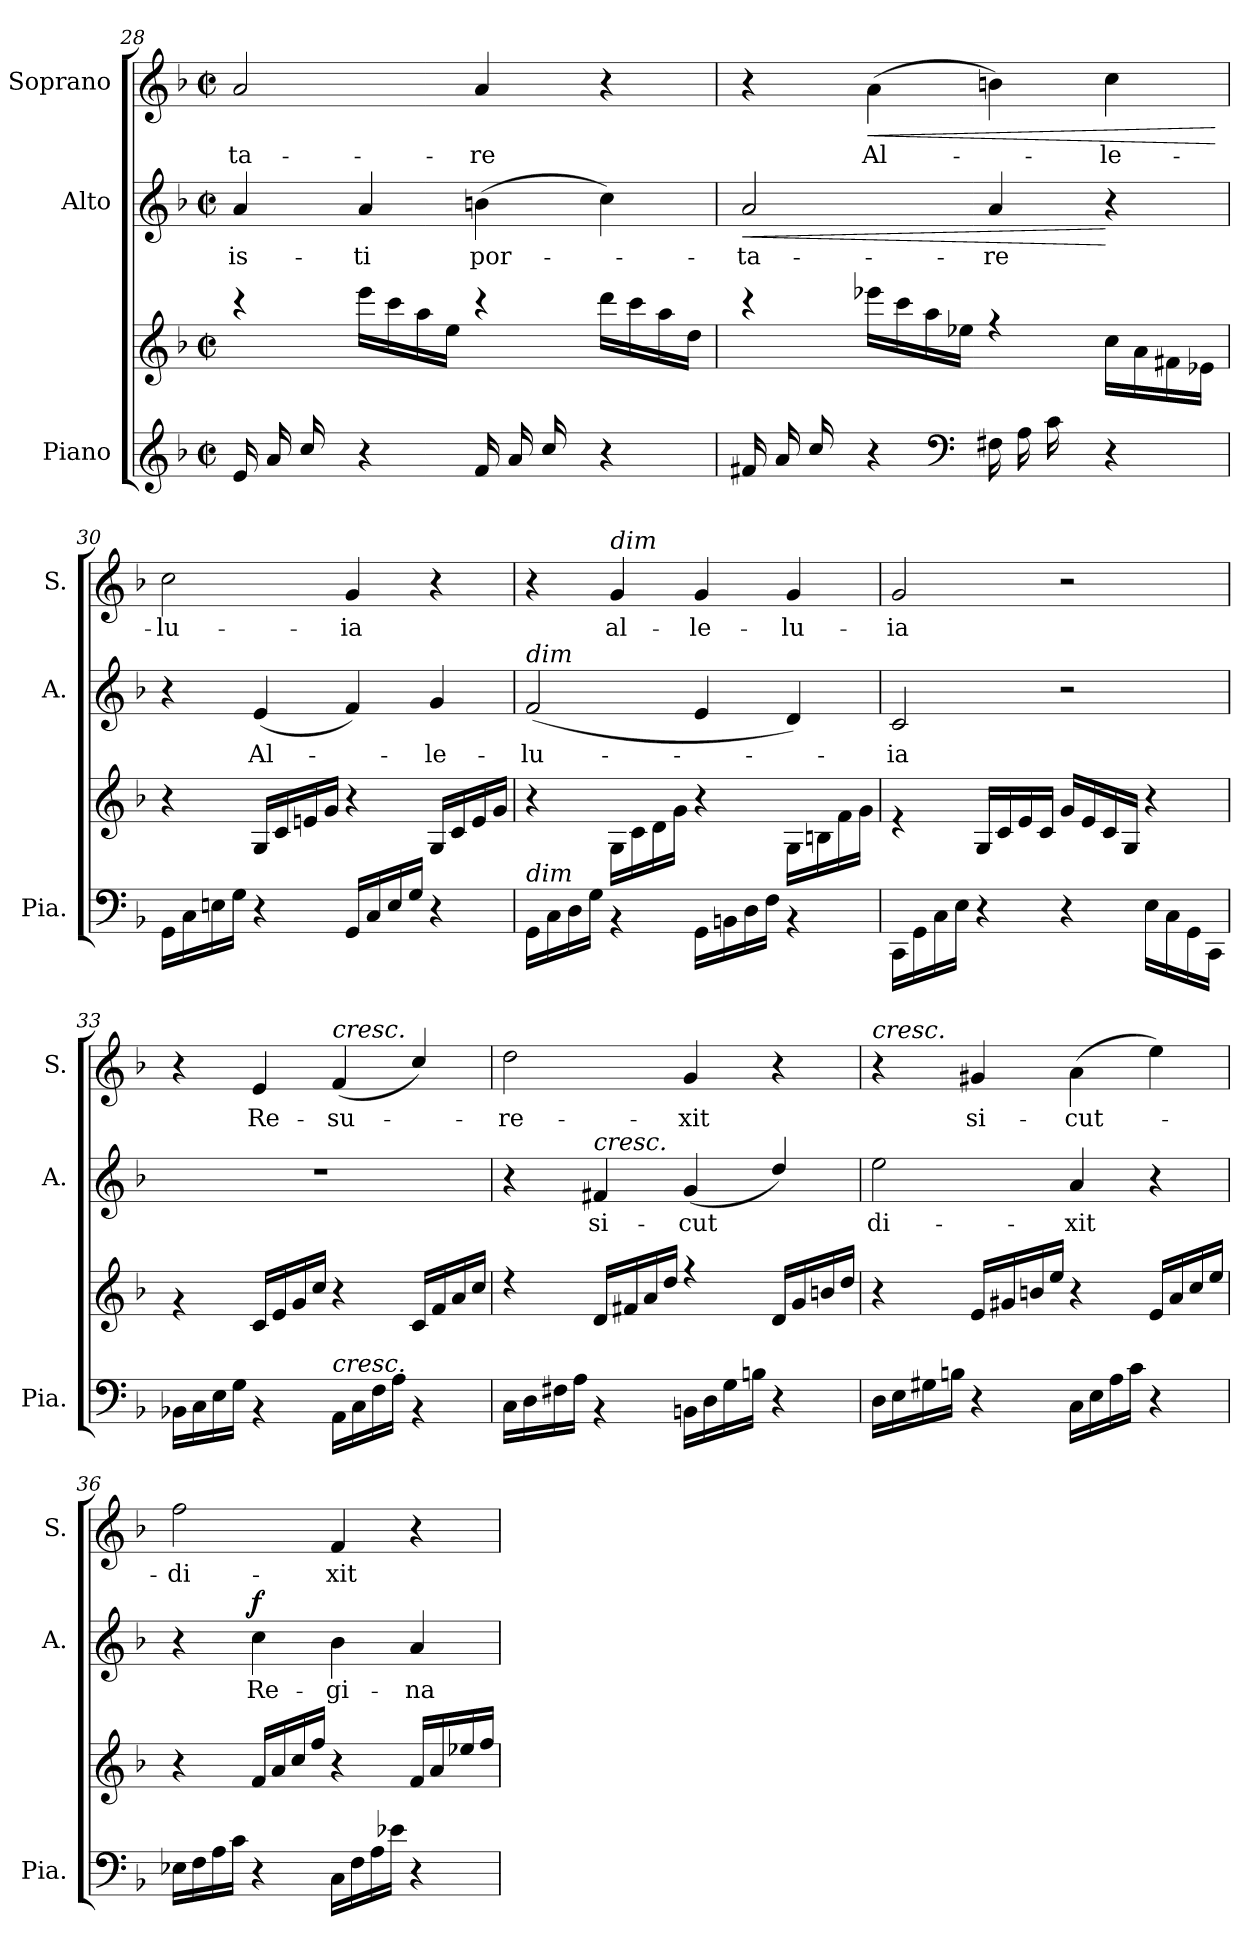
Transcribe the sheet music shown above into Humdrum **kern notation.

**kern	**kern	**kern	**text	**dynam	**kern	**text	**dynam
*part3	*part3	*part2	*part2	*part2	*part1	*part1	*part1
*staff4	*staff3	*staff2	*staff2	*staff2	*staff1	*staff1	*staff1
*I"Piano	*	*I"Alto	*	*	*I"Soprano	*	*
*I'Pia.	*	*I'A.	*	*	*I'S.	*	*
!!LO:PB:g=z
*clefG2	*clefG2	*clefG2	*	*	*clefG2	*	*
*k[b-]	*k[b-]	*k[b-]	*	*	*k[b-]	*	*
*M2/2	*M2/2	*M2/2	*	*	*M2/2	*	*
*met(c|)	*met(c|)	*met(c|)	*	*	*met(c|)	*	*
=28	=28	=28	=28	=28	=28	=28	=28
*	*^	*	*	*	*	*	*
!	!	!	!	!LO:LY:b	!	!	!LO:LY:b	!
16e/LL	4r	8.ryy	4a/	-is-	.	2a/	-ta-	.
16a/	.	.	.	.	.	.	.	.
16cc/	.	.	.	.	.	.	.	.
16ryy	.	16ee\JJ	.	.	.	.	.	.
!	!	!	!	!LO:LY:b	!	!	!	!
4r	16eee\LL	4..ryy	4a/	-ti	.	.	.	.
.	16ccc\	.	.	.	.	.	.	.
.	16aa\	.	.	.	.	.	.	.
.	16ee\JJ	.	.	.	.	.	.	.
!	!	!	!	!LO:LY:b	!	!	!LO:LY:b	!
16f/LL	4r	.	(>4bn\	por-	.	4a/	-re	.
16a/	.	.	.	.	.	.	.	.
16cc/	.	.	.	.	.	.	.	.
16ryy	.	16dd\JJ	.	.	.	.	.	.
4r	16ddd\LL	4ryy	4cc\)	.	.	4r	.	.
.	16ccc\	.	.	.	.	.	.	.
.	16aa\	.	.	.	.	.	.	.
.	16dd\JJ	.	.	.	.	.	.	.
=29	=29	=29	=29	=29	=29	=29	=29	=29
!	!	!	!	!LO:LY:b	!LO:HP:b	!	!	!
16f#X/LL	4r	8.ryy	2a/	-ta-	<	4r	.	.
16a/	.	.	.	.	.	.	.	.
16cc/	.	.	.	.	.	.	.	.
16ryy	.	16ee-X\JJ	.	.	.	.	.	.
!	!	!	!	!	!	!	!LO:LY:b	!LO:HP:b
4r	16eee-X\LL	4..ryy	.	.	.	(>4a\	Al-	<
.	16ccc\	.	.	.	.	.	.	.
.	16aa\	.	.	.	.	.	.	.
*clefF4	*	*	*	*	*	*	*	*
.	16ee-X\JJ	.	.	.	.	.	.	.
!	!	!	!	!LO:LY:b	!	!	!	!
16F#X\LL	4r	.	4a/	-re	.	4bn\)	.	.
16A\	.	.	.	.	.	.	.	.
16c\	.	.	.	.	.	.	.	.
16ryy	.	16e-X\JJ	.	.	.	.	.	.
!	!	!	!	!	!	!	!LO:LY:b	!
4r	16cc\LL	4ryy	4r	.	[	4cc\	-le-	.
.	16a\	.	.	.	.	.	.	.
.	16f#X\	.	.	.	.	.	.	.
.	16e-X\JJ	.	.	.	.	.	.	.
*	*v	*v	*	*	*	*	*	*
.	.	.	.	.	.	.	[
!!LO:LB:g=z
=30	=30	=30	=30	=30	=30	=30	=30
!	!	!	!	!	!	!LO:LY:b	!
16GG\LL	4r	4r	.	.	2cc\	-lu-	.
16C\	.	.	.	.	.	.	.
16En\	.	.	.	.	.	.	.
16G\JJ	.	.	.	.	.	.	.
!	!	!	!LO:LY:b	!	!	!	!
4r	16G/LL	(<4e/	Al-	.	.	.	.
.	16c/	.	.	.	.	.	.
.	16en/	.	.	.	.	.	.
.	16g/JJ	.	.	.	.	.	.
!	!	!	!	!	!	!LO:LY:b	!
16GG/LL	4r	4f/)	.	.	4g/	-ia	.
16C/	.	.	.	.	.	.	.
16E/	.	.	.	.	.	.	.
16G/JJ	.	.	.	.	.	.	.
!	!	!	!LO:LY:b	!	!	!	!
4r	16G/LL	4g/	-le-	.	4r	.	.
.	16c/	.	.	.	.	.	.
.	16e/	.	.	.	.	.	.
.	16g/JJ	.	.	.	.	.	.
=31	=31	=31	=31	=31	=31	=31	=31
!	!	!LO:TX:a:i:t=dim	!	!	!	!	!
!LO:TX:a:i:t=dim	!	!	!	!	!	!	!
!	!	!	!LO:LY:b	!	!	!	!
16GG\LL	4r	(<2f/	-lu-	.	4r	.	.
16C\	.	.	.	.	.	.	.
16D\	.	.	.	.	.	.	.
16G\JJ	.	.	.	.	.	.	.
!	!	!	!	!	!LO:TX:a:i:t=dim	!	!
!	!	!	!	!	!	!LO:LY:b	!
4rBB	16G\LL	.	.	.	4g/	al-	.
.	16c\	.	.	.	.	.	.
.	16d\	.	.	.	.	.	.
.	16g\JJ	.	.	.	.	.	.
!	!	!	!	!	!	!LO:LY:b	!
16GG\LL	4r	4e/	.	.	4g/	-le-	.
16BBn\	.	.	.	.	.	.	.
16D\	.	.	.	.	.	.	.
16F\JJ	.	.	.	.	.	.	.
!	!	!	!	!	!	!LO:LY:b	!
4rBB	16G\LL	4d/)	.	.	4g/	-lu-	.
.	16Bn\	.	.	.	.	.	.
.	16f\	.	.	.	.	.	.
.	16g\JJ	.	.	.	.	.	.
=32	=32	=32	=32	=32	=32	=32	=32
!	!	!	!LO:LY:b	!	!	!LO:LY:b	!
16CC\LL	4re	2c/	-ia	.	2g/	-ia	.
16GG\	.	.	.	.	.	.	.
16C\	.	.	.	.	.	.	.
16E\JJ	.	.	.	.	.	.	.
4r	16G/LL	.	.	.	.	.	.
.	16c/	.	.	.	.	.	.
.	16e/	.	.	.	.	.	.
.	16c/JJ	.	.	.	.	.	.
4r	16g/LL	2r	.	.	2r	.	.
.	16e/	.	.	.	.	.	.
.	16c/	.	.	.	.	.	.
.	16G/JJ	.	.	.	.	.	.
16E\LL	4r	.	.	.	.	.	.
16C\	.	.	.	.	.	.	.
16GG\	.	.	.	.	.	.	.
16CC\JJ	.	.	.	.	.	.	.
!!LO:LB:g=z
=33	=33	=33	=33	=33	=33	=33	=33
16BB-X\LL	4rg	1rdd	.	.	4r	.	.
16C\	.	.	.	.	.	.	.
16E\	.	.	.	.	.	.	.
16G\JJ	.	.	.	.	.	.	.
!	!	!	!	!	!	!LO:LY:b	!
4rBB	16c/LL	.	.	.	4e/	Re-	.
.	16e/	.	.	.	.	.	.
.	16g/	.	.	.	.	.	.
.	16cc/JJ	.	.	.	.	.	.
!	!	!	!	!	!LO:TX:a:i:t=cresc.	!	!
!LO:TX:a:i:t=cresc.	!	!	!	!	!	!	!
!	!	!	!	!	!	!LO:LY:b	!
16AA\LL	4r	.	.	.	(<4f/	-su-	.
16C\	.	.	.	.	.	.	.
16F\	.	.	.	.	.	.	.
16A\JJ	.	.	.	.	.	.	.
4rBB	16c/LL	.	.	.	4cc/)	.	.
.	16f/	.	.	.	.	.	.
.	16a/	.	.	.	.	.	.
.	16cc/JJ	.	.	.	.	.	.
=34	=34	=34	=34	=34	=34	=34	=34
!	!	!	!	!	!	!LO:LY:b	!
16C\LL	4rdd	4r	.	.	2dd\	-re-	.
16D\	.	.	.	.	.	.	.
16F#X\	.	.	.	.	.	.	.
16A\JJ	.	.	.	.	.	.	.
!	!	!LO:TX:a:i:t=cresc.	!	!	!	!	!
!	!	!	!LO:LY:b	!	!	!	!
4rBB	16d/LL	4f#X/	si-	.	.	.	.
.	16f#X/	.	.	.	.	.	.
.	16a/	.	.	.	.	.	.
.	16dd/JJ	.	.	.	.	.	.
!	!	!	!LO:LY:b	!	!	!LO:LY:b	!
16BBn\LL	4rff	(<4g/	-cut	.	4g/	-xit	.
16D\	.	.	.	.	.	.	.
16G\	.	.	.	.	.	.	.
16Bn\JJ	.	.	.	.	.	.	.
4r	16d/LL	4dd/)	.	.	4r	.	.
.	16g/	.	.	.	.	.	.
.	16bn/	.	.	.	.	.	.
.	16dd/JJ	.	.	.	.	.	.
!!LO:PB:g=z
=35	=35	=35	=35	=35	=35	=35	=35
!	!	!	!	!	!LO:TX:a:i:t=cresc.	!	!
!	!	!	!LO:LY:b	!	!	!	!
16D\LL	4r	2ee\	di-	.	4r	.	.
16E\	.	.	.	.	.	.	.
16G#X\	.	.	.	.	.	.	.
16Bn\JJ	.	.	.	.	.	.	.
!	!	!	!	!	!	!LO:LY:b	!
4r	16e/LL	.	.	.	4g#X/	si-	.
.	16g#X/	.	.	.	.	.	.
.	16bn/	.	.	.	.	.	.
.	16ee/JJ	.	.	.	.	.	.
!	!	!	!LO:LY:b	!	!	!LO:LY:b	!
16C\LL	4r	4a/	-xit	.	(>4a\	-cut-	.
16E\	.	.	.	.	.	.	.
16A\	.	.	.	.	.	.	.
16c\JJ	.	.	.	.	.	.	.
4r	16e/LL	4r	.	.	4ee\)	.	.
.	16a/	.	.	.	.	.	.
.	16cc/	.	.	.	.	.	.
.	16ee/JJ	.	.	.	.	.	.
=36	=36	=36	=36	=36	=36	=36	=36
!	!	!	!	!	!	!LO:LY:b	!
16E-X\LL	4r	4r	.	.	2ff\	-di-	.
16F\	.	.	.	.	.	.	.
16A\	.	.	.	.	.	.	.
16c\JJ	.	.	.	.	.	.	.
!	!	!	!LO:LY:b	!LO:DY:a	!	!	!
4r	16f/LL	4cc\	Re-	f	.	.	.
.	16a/	.	.	.	.	.	.
.	16cc/	.	.	.	.	.	.
.	16ff/JJ	.	.	.	.	.	.
!	!	!	!LO:LY:b	!	!	!LO:LY:b	!
16C\LL	4r	4b-\	-gi-	.	4f/	-xit	.
16F\	.	.	.	.	.	.	.
16A\	.	.	.	.	.	.	.
16e-X\JJ	.	.	.	.	.	.	.
!	!	!	!LO:LY:b	!	!	!	!
4r	16f/LL	4a/	-na	.	4r	.	.
.	16a/	.	.	.	.	.	.
.	16ee-X/	.	.	.	.	.	.
.	16ff/JJ	.	.	.	.	.	.
=	=	=	=	=	=	=	=
*-	*-	*-	*-	*-	*-	*-	*-
